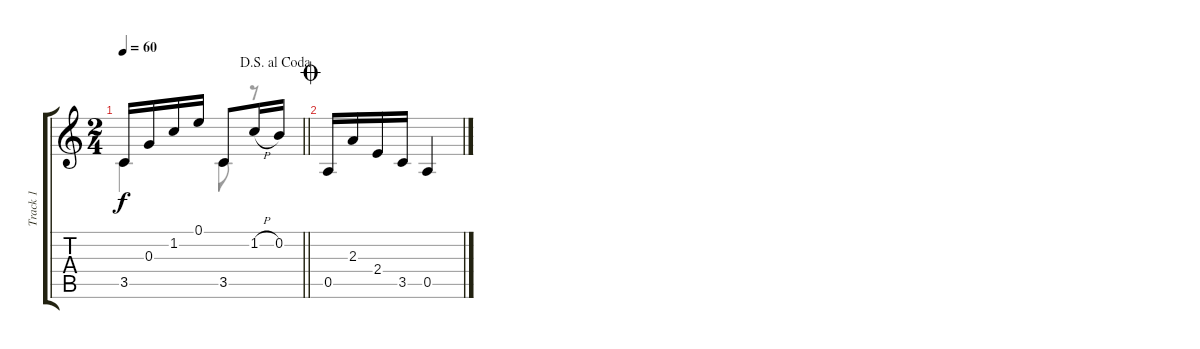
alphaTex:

\track ("Track 1" "Track 1") {instrument acousticguitarnylon}
\staff {score tabs}
\tuning (E4 B3 G3 D3 A2 E2) {hide}
\voice
\ts (2 4)
\jump dalsegnoalcoda
\tempo 60
\clef g2
\barLineRight lightlight
\ks c
3.5.16{dy f} 0.3.16 1.2.16 0.1.16 3.5.8 1.2{h}.16 0.2.16 |
\jump coda
0.5.16 2.3.16 2.4.16 3.5.16 0.5.4
\voice
\clef g2
\ottava regular
\simile none
\barLineRight lightlight
\ks c
3.5.4{dy f} 3.5.8 r.8 |
